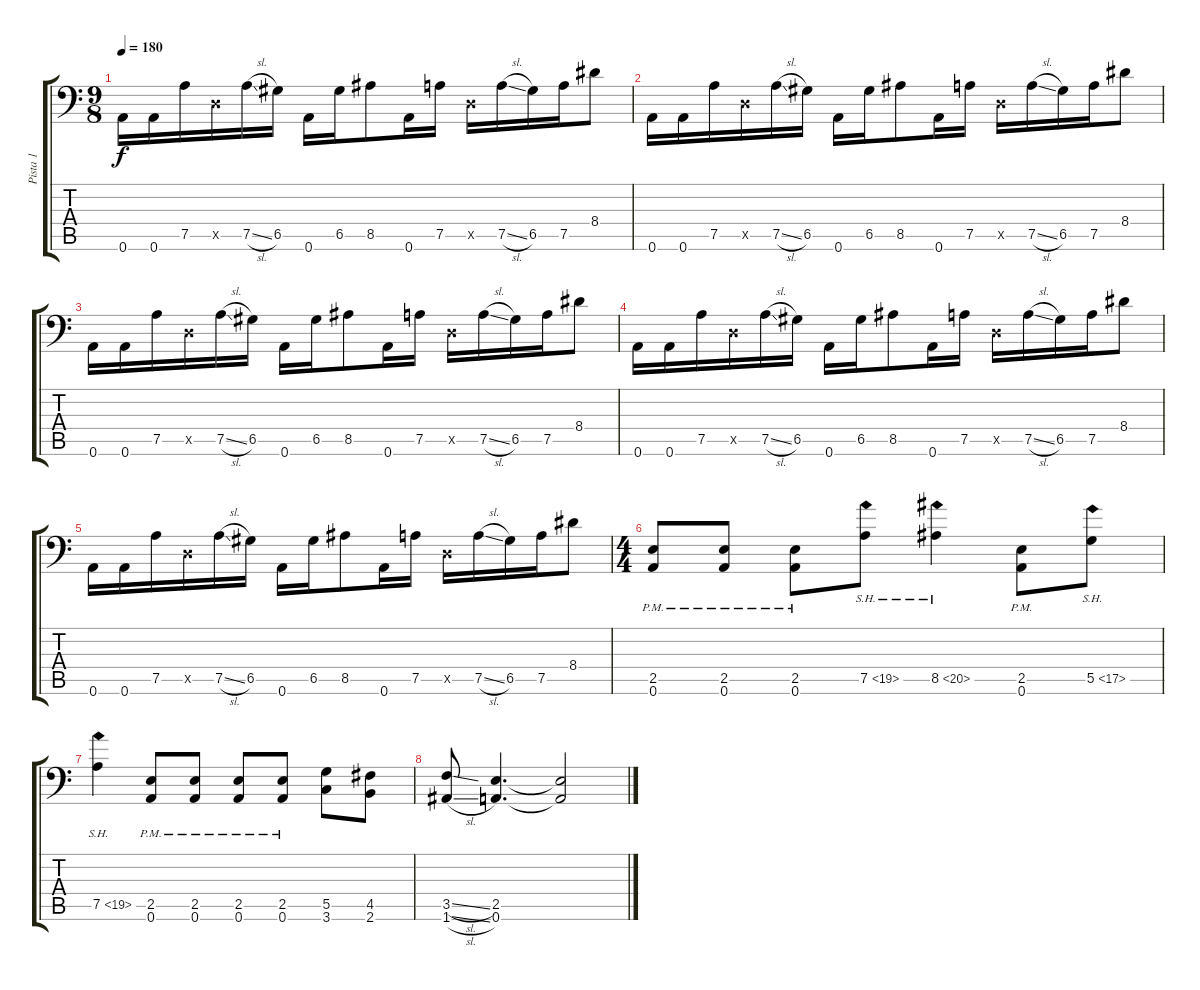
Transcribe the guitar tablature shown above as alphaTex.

\track ("Pista 1" "Pista 1") {mute instrument overdrivenguitar}
\staff {score tabs}
\tuning (A3 E3 C3 G2 D2 A1) {hide}
\ts (9 8)
\tempo 180
\clef f4
\ks c
0.6.16{dy f} 0.6.16 7.5.16 0.5{x}.16 7.5{sl}.16 6.5.16 0.6.16 6.5.16 8.5.8 0.6.16 7.5.16 0.5{x}.16 7.5{sl}.16 6.5.16 7.5.16 8.4.8 |
0.6.16 0.6.16 7.5.16 0.5{x}.16 7.5{sl}.16 6.5.16 0.6.16 6.5.16 8.5.8 0.6.16 7.5.16 0.5{x}.16 7.5{sl}.16 6.5.16 7.5.16 8.4.8 |
0.6.16 0.6.16 7.5.16 0.5{x}.16 7.5{sl}.16 6.5.16 0.6.16 6.5.16 8.5.8 0.6.16 7.5.16 0.5{x}.16 7.5{sl}.16 6.5.16 7.5.16 8.4.8 |
0.6.16 0.6.16 7.5.16 0.5{x}.16 7.5{sl}.16 6.5.16 0.6.16 6.5.16 8.5.8 0.6.16 7.5.16 0.5{x}.16 7.5{sl}.16 6.5.16 7.5.16 8.4.8 |
0.6.16 0.6.16 7.5.16 0.5{x}.16 7.5{sl}.16 6.5.16 0.6.16 6.5.16 8.5.8 0.6.16 7.5.16 0.5{x}.16 7.5{sl}.16 6.5.16 7.5.16 8.4.8 |
\ts (4 4)
(2.5{pm} 0.6{pm}).8 (2.5{pm} 0.6{pm}).8 (2.5{pm} 0.6{pm}).8 7.5{sh 12}.8 8.5{sh 12}.4 (2.5{pm} 0.6{pm}).8 5.5{sh 12}.8 |
7.5{sh 12}.4 (2.5{pm} 0.6{pm}).8 (2.5{pm} 0.6{pm}).8 (2.5{pm} 0.6{pm}).8 (2.5{pm} 0.6{pm}).8 (5.5 3.6).8 (4.5 2.6).8 |
(3.5{sl} 1.6{sl}).8 (2.5 0.6).4{d} (2.5{t} 0.6{t}).2
